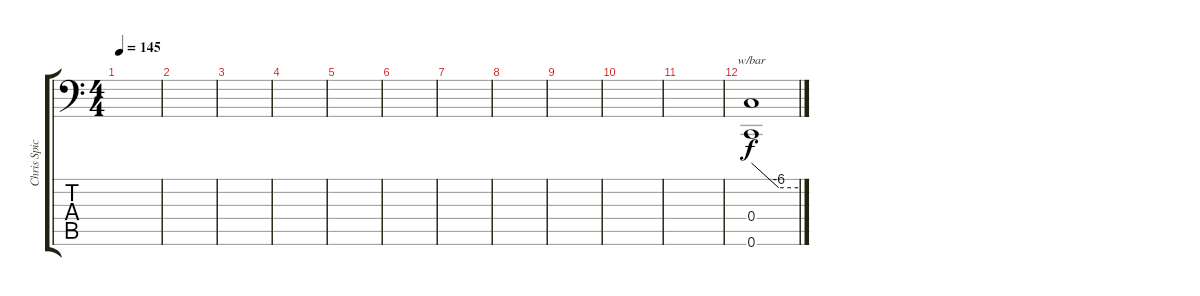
\track ("Chris Spicuzza" "Chris Spic") {instrument acousticbass}
\staff {score tabs}
\tuning (D3 A2 F2 C2 G1 C1) {hide}
\ts (4 4)
\tempo 145
\clef f4
\ks c
|
|
|
|
|
|
|
|
|
|
|
(0.4 0.6).1{tbe (custom default 0 0 35 -24 60 -24)}
